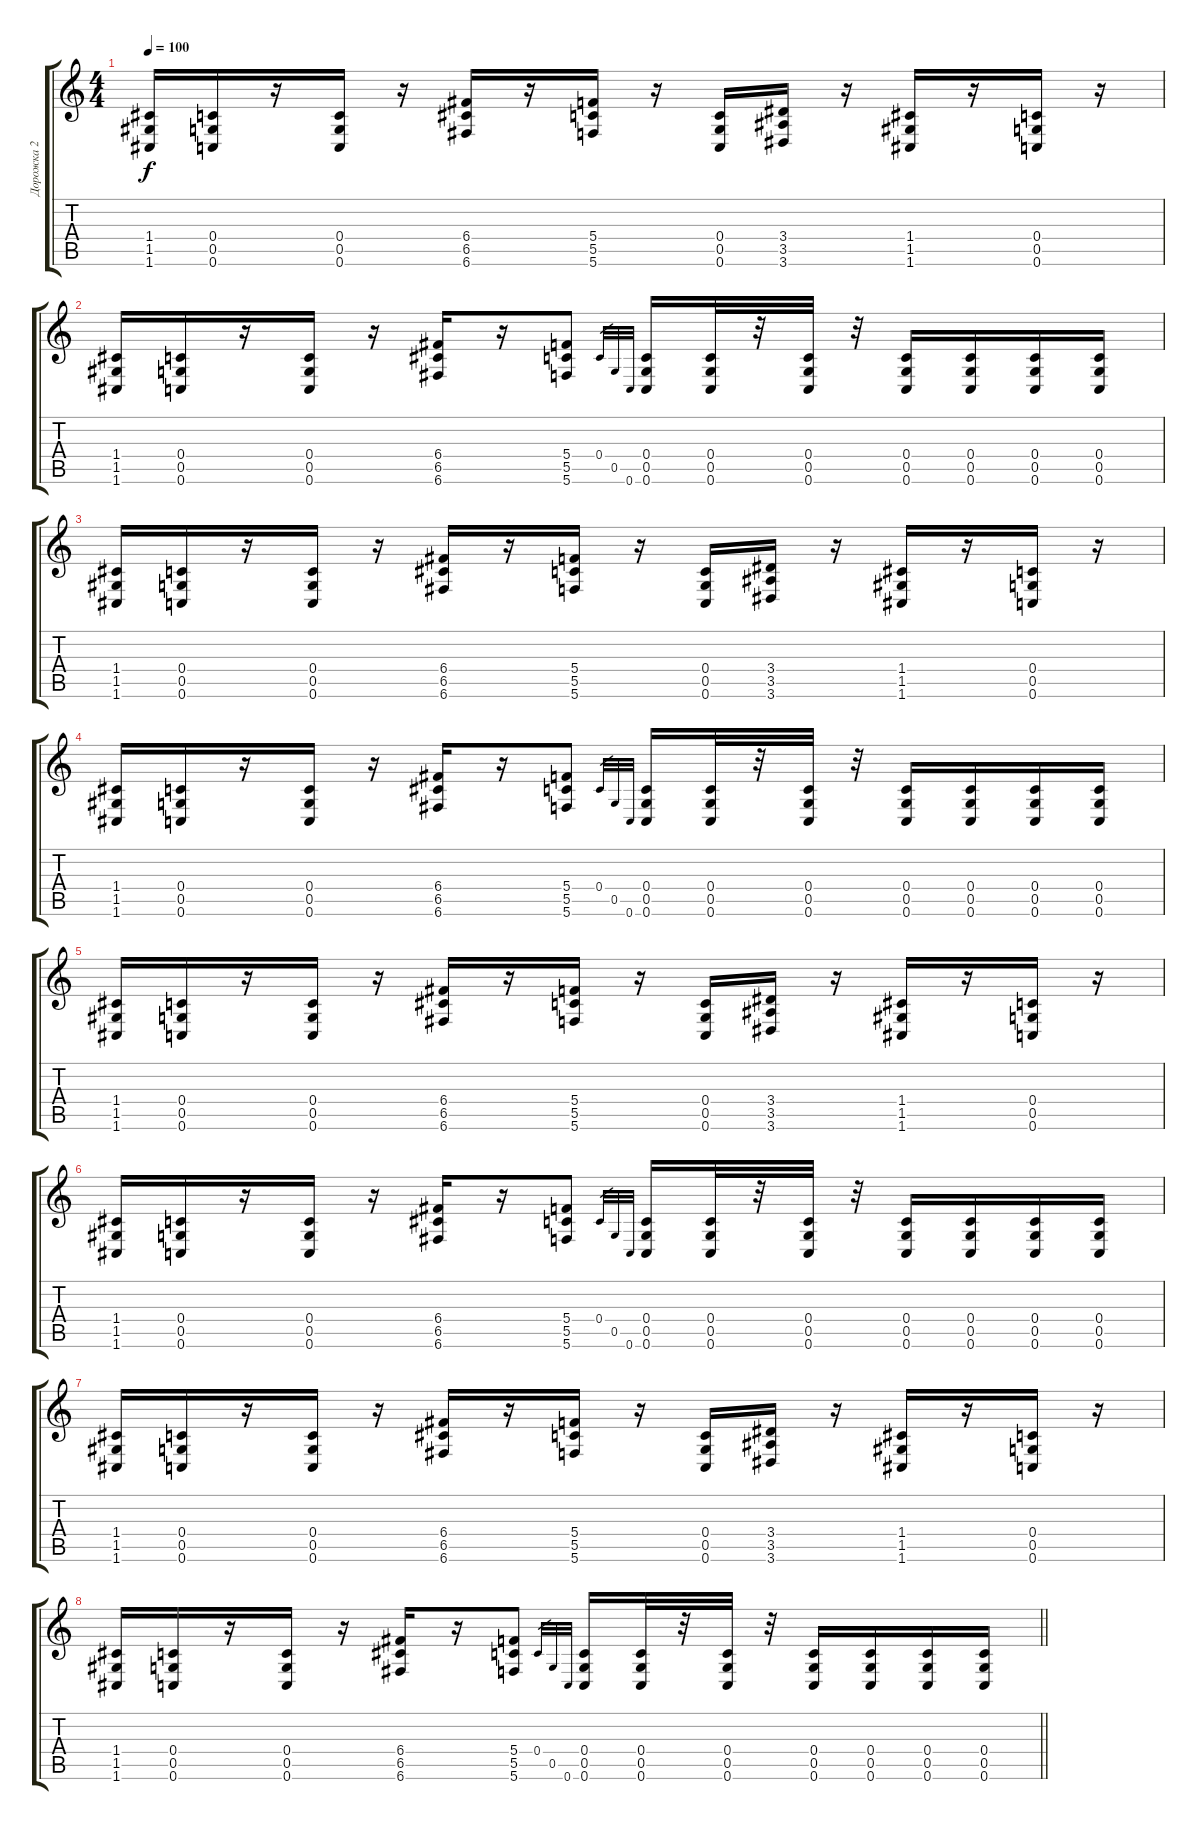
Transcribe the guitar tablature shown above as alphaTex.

\track ("Дорожка 2" "Дорожка 2") {instrument overdrivenguitar}
\staff {score tabs}
\tuning (D4 A3 F3 C3 G2 C2) {hide}
\ts (4 4)
\tempo 100
\clef g2
\ks c
(1.4 1.5 1.6).16{dy f} (0.4 0.5 0.6).16 r.16 (0.4 0.5 0.6).16 r.16 (6.4 6.5 6.6).16 r.16 (5.4 5.5 5.6).16 r.16 (0.4 0.5 0.6).16 (3.4 3.5 3.6).16 r.16 (1.4 1.5 1.6).16 r.16 (0.4 0.5 0.6).16 r.16 |
(1.4 1.5 1.6).16 (0.4 0.5 0.6).16 r.16 (0.4 0.5 0.6).16 r.16 (6.4 6.5 6.6).16 r.16 (5.4 5.5 5.6).8 0.4.32{gr} 0.5.32{gr} 0.6.32{gr} (0.4 0.5 0.6).16 (0.4 0.5 0.6).32 r.32 (0.4 0.5 0.6).32 r.32 (0.4 0.5 0.6).16 (0.4 0.5 0.6).16 (0.4 0.5 0.6).16 (0.4 0.5 0.6).16 |
(1.4 1.5 1.6).16 (0.4 0.5 0.6).16 r.16 (0.4 0.5 0.6).16 r.16 (6.4 6.5 6.6).16 r.16 (5.4 5.5 5.6).16 r.16 (0.4 0.5 0.6).16 (3.4 3.5 3.6).16 r.16 (1.4 1.5 1.6).16 r.16 (0.4 0.5 0.6).16 r.16 |
(1.4 1.5 1.6).16 (0.4 0.5 0.6).16 r.16 (0.4 0.5 0.6).16 r.16 (6.4 6.5 6.6).16 r.16 (5.4 5.5 5.6).8 0.4.32{gr} 0.5.32{gr} 0.6.32{gr} (0.4 0.5 0.6).16 (0.4 0.5 0.6).32 r.32 (0.4 0.5 0.6).32 r.32 (0.4 0.5 0.6).16 (0.4 0.5 0.6).16 (0.4 0.5 0.6).16 (0.4 0.5 0.6).16 |
(1.4 1.5 1.6).16 (0.4 0.5 0.6).16 r.16 (0.4 0.5 0.6).16 r.16 (6.4 6.5 6.6).16 r.16 (5.4 5.5 5.6).16 r.16 (0.4 0.5 0.6).16 (3.4 3.5 3.6).16 r.16 (1.4 1.5 1.6).16 r.16 (0.4 0.5 0.6).16 r.16 |
(1.4 1.5 1.6).16 (0.4 0.5 0.6).16 r.16 (0.4 0.5 0.6).16 r.16 (6.4 6.5 6.6).16 r.16 (5.4 5.5 5.6).8 0.4.32{gr} 0.5.32{gr} 0.6.32{gr} (0.4 0.5 0.6).16 (0.4 0.5 0.6).32 r.32 (0.4 0.5 0.6).32 r.32 (0.4 0.5 0.6).16 (0.4 0.5 0.6).16 (0.4 0.5 0.6).16 (0.4 0.5 0.6).16 |
(1.4 1.5 1.6).16 (0.4 0.5 0.6).16 r.16 (0.4 0.5 0.6).16 r.16 (6.4 6.5 6.6).16 r.16 (5.4 5.5 5.6).16 r.16 (0.4 0.5 0.6).16 (3.4 3.5 3.6).16 r.16 (1.4 1.5 1.6).16 r.16 (0.4 0.5 0.6).16 r.16 |
\barLineRight lightlight
(1.4 1.5 1.6).16 (0.4 0.5 0.6).16 r.16 (0.4 0.5 0.6).16 r.16 (6.4 6.5 6.6).16 r.16 (5.4 5.5 5.6).8 0.4.32{gr} 0.5.32{gr} 0.6.32{gr} (0.4 0.5 0.6).16 (0.4 0.5 0.6).32 r.32 (0.4 0.5 0.6).32 r.32 (0.4 0.5 0.6).16 (0.4 0.5 0.6).16 (0.4 0.5 0.6).16 (0.4 0.5 0.6).16
